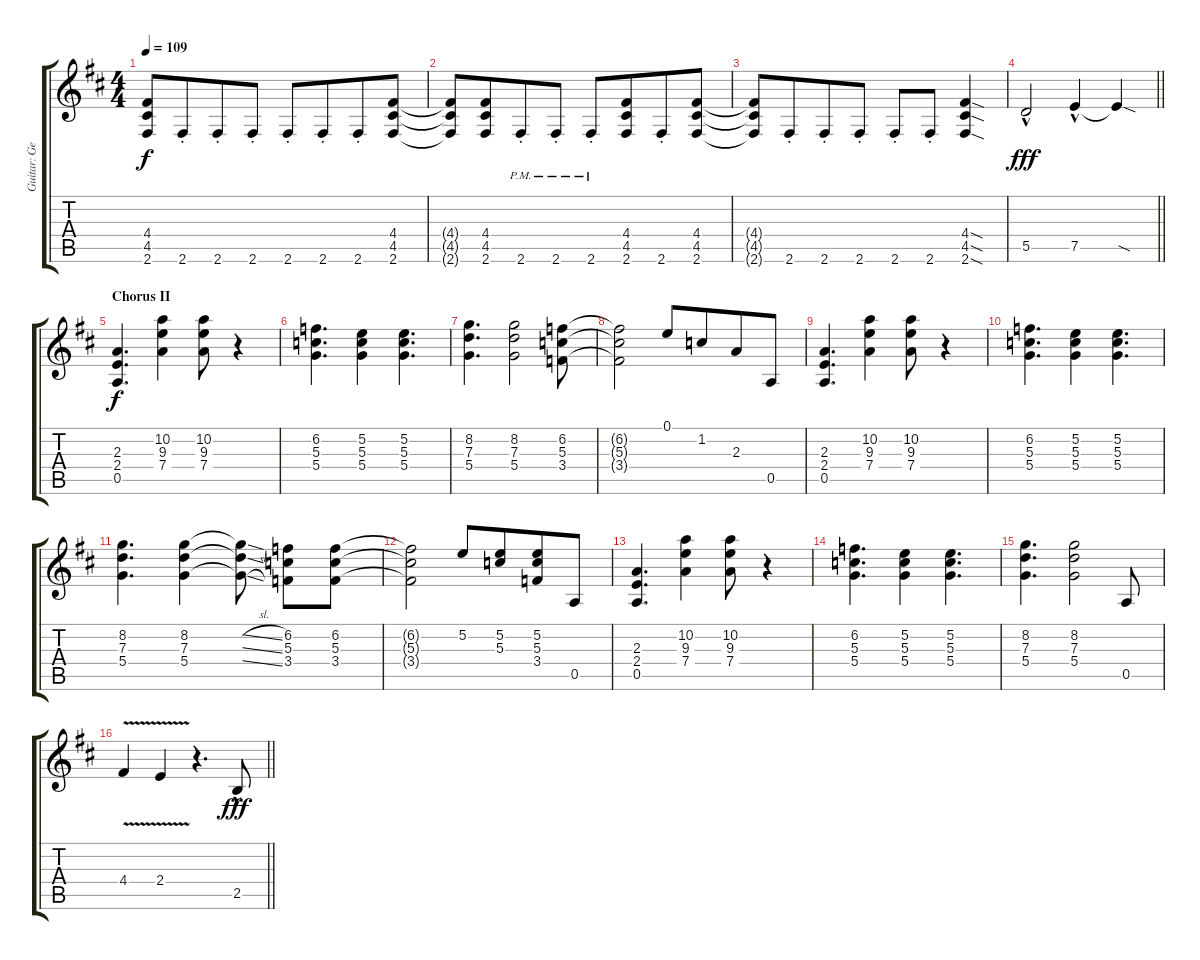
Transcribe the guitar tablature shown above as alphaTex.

\track ("Guitar: George" "Guitar: Ge") {instrument overdrivenguitar}
\staff {score tabs}
\tuning (E4 B3 G3 D3 A2 E2) {hide}
\ts (4 4)
\tempo 109
\clef g2
\ks d
(4.4{t} 4.5{t} 2.6{t}).8{dy f} 2.6{st}.8{beam merge} 2.6{st}.8 2.6{st}.8 2.6{st}.8 2.6{st}.8{beam merge} 2.6{st}.8 (4.4 4.5 2.6).8 |
(4.4{t} 4.5{t} 2.6{t}).8 (4.4 4.5 2.6).8{beam merge} 2.6{pm st}.8 2.6{pm st}.8 2.6{pm st}.8 (4.4 4.5 2.6).8{beam merge} 2.6{st}.8 (4.4 4.5 2.6).8 |
(4.4{t} 4.5{t} 2.6{t}).8 2.6{st}.8{beam merge} 2.6{st}.8 2.6{st}.8 2.6{st}.8 2.6{st}.8 (4.4{sod} 4.5{sod} 2.6{sod}).4 |
\barLineRight lightlight
5.5{hac}.2{dy fff} 7.5{hac}.4 7.5{sod t}.4 |
\section ("" "Chorus II")
(2.3 2.4 0.5).4{d dy f} (10.2 9.3 7.4).4 (10.2 9.3 7.4).8 r.4 |
(6.2 5.3 5.4).4{d} (5.2 5.3 5.4).4 (5.2 5.3 5.4).4{d} |
(8.2 7.3 5.4).4{d} (8.2 7.3 5.4).2 (6.2 5.3 3.4).8 |
(6.2{t} 5.3{t} 3.4{t}).2 0.1.8 1.2.8{beam merge} 2.3.8 0.5.8 |
(2.3 2.4 0.5).4{d} (10.2 9.3 7.4).4 (10.2 9.3 7.4).8 r.4 |
(6.2 5.3 5.4).4{d} (5.2 5.3 5.4).4 (5.2 5.3 5.4).4{d} |
(8.2 7.3 5.4).4{d} (8.2 7.3 5.4).4 (8.2{sl t} 7.3{sl t} 5.4{sl t}).8 (6.2 5.3 3.4).8 (6.2 5.3 3.4).8 |
(6.2{t} 5.3{t} 3.4{t}).2 5.2.8 (5.2 5.3).8{beam merge} (5.2 5.3 3.4).8 0.5.8 |
(2.3 2.4 0.5).4{d} (10.2 9.3 7.4).4 (10.2 9.3 7.4).8{beam merge} r.4 |
(6.2 5.3 5.4).4{d} (5.2 5.3 5.4).4 (5.2 5.3 5.4).4{d} |
(8.2 7.3 5.4).4{d} (8.2 7.3 5.4).2 0.5.8 |
\barLineRight lightlight
4.4{v}.4 2.4{v}.4 r.4{d volume 16 instrument electricguitarclean} 2.5{hac}.8{dy fff}
